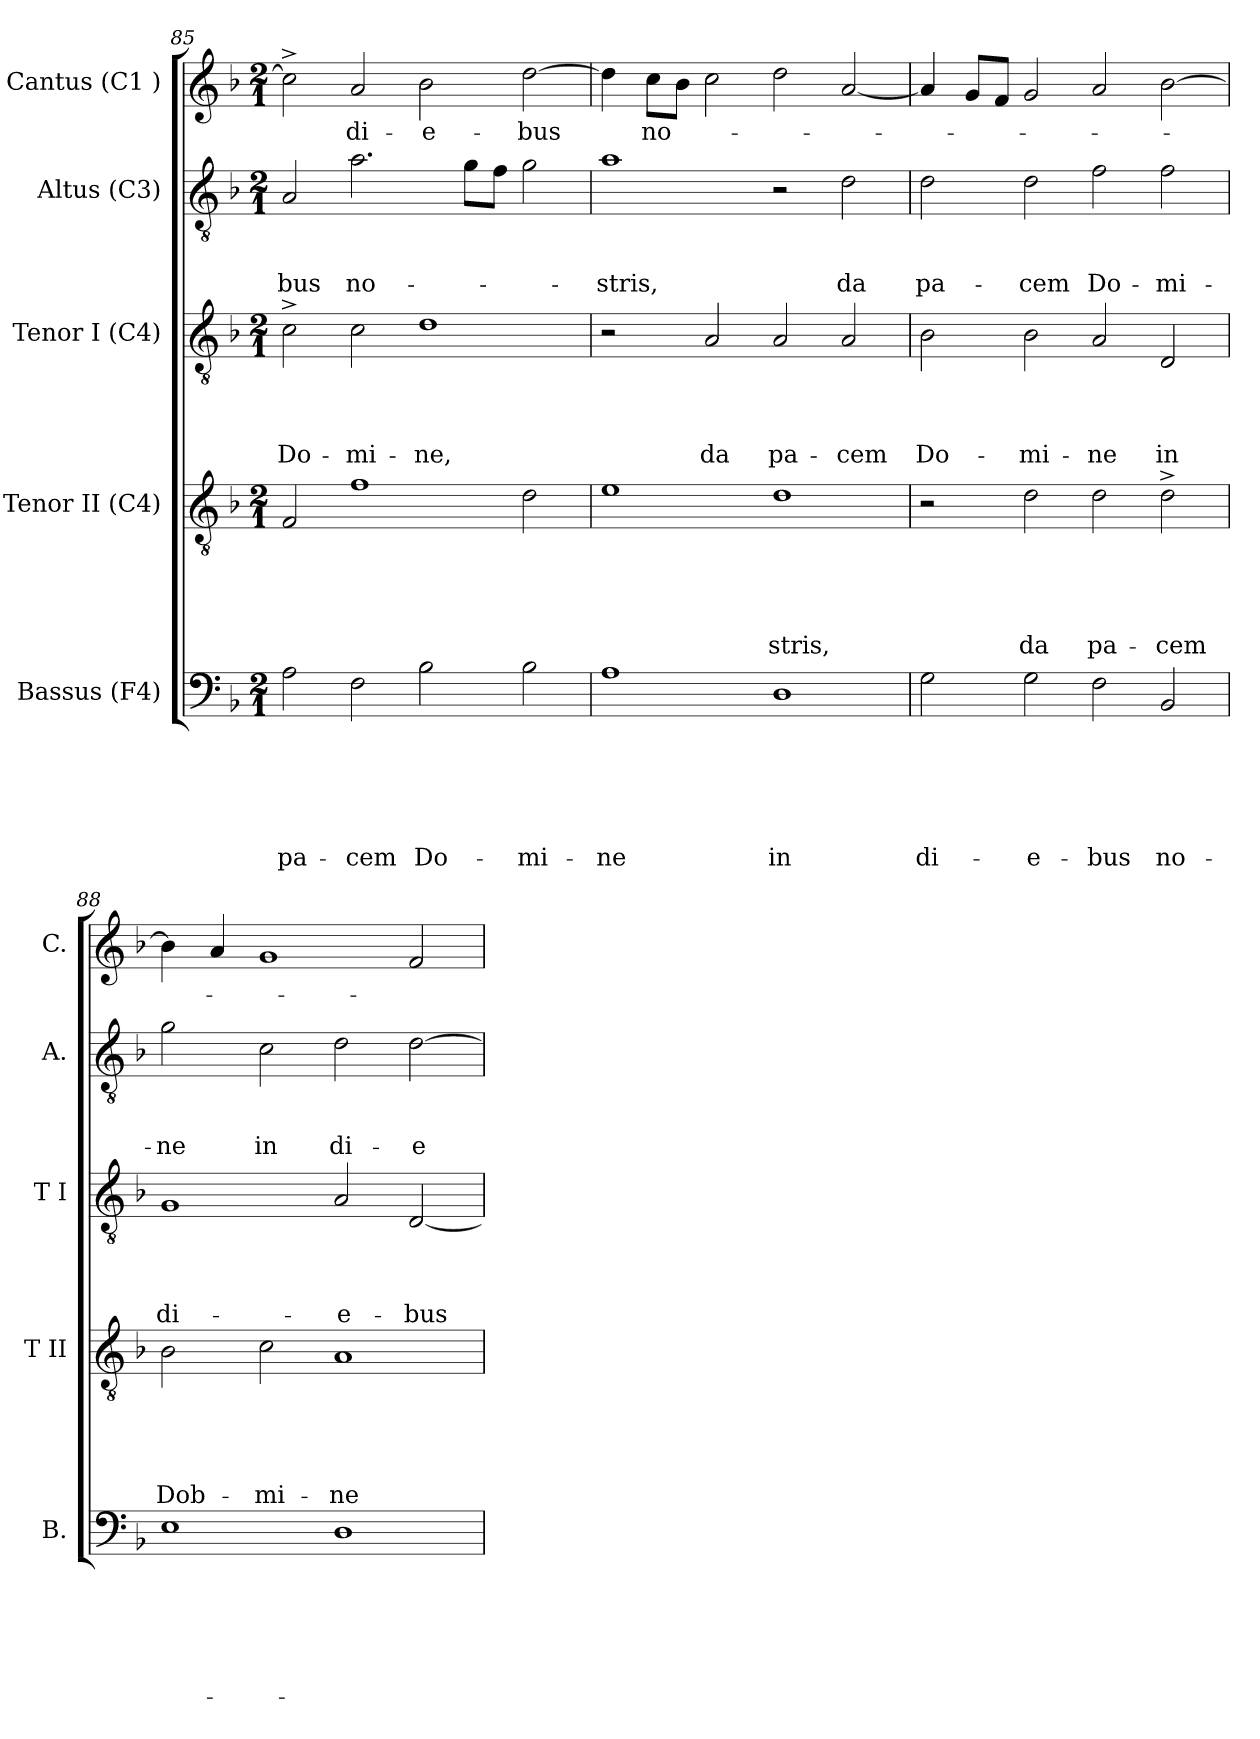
**kern	**text	**text	**text	**text	**text	**text	**kern	**text	**text	**text	**text	**text	**kern	**text	**text	**text	**text	**kern	**text	**text	**text	**kern	**text
*part5	*part5	*part5	*part5	*part5	*part5	*part5	*part4	*part4	*part4	*part4	*part4	*part4	*part3	*part3	*part3	*part3	*part3	*part2	*part2	*part2	*part2	*part1	*part1
*staff5	*staff5	*staff5	*staff5	*staff5	*staff5	*staff5	*staff4	*staff4	*staff4	*staff4	*staff4	*staff4	*staff3	*staff3	*staff3	*staff3	*staff3	*staff2	*staff2	*staff2	*staff2	*staff1	*staff1
*I"Bassus (F4)	*	*	*	*	*	*	*I"Tenor II (C4)	*	*	*	*	*	*I"Tenor I (C4)	*	*	*	*	*I"Altus (C3)	*	*	*	*I"Cantus (C1 )	*
*I'B.	*	*	*	*	*	*	*I'T II	*	*	*	*	*	*I'T I	*	*	*	*	*I'A.	*	*	*	*I'C.	*
!!LO:LB:g=z
*clefF4	*	*	*	*	*	*	*clefGv2	*	*	*	*	*	*clefGv2	*	*	*	*	*clefGv2	*	*	*	*clefG2	*
*k[b-]	*	*	*	*	*	*	*k[b-]	*	*	*	*	*	*k[b-]	*	*	*	*	*k[b-]	*	*	*	*k[b-]	*
*F:	*	*	*	*	*	*	*F:	*	*	*	*	*	*F:	*	*	*	*	*F:	*	*	*	*F:	*
*M2/1	*	*	*	*	*	*	*M2/1	*	*	*	*	*	*M2/1	*	*	*	*	*M2/1	*	*	*	*M2/1	*
=85	=85	=85	=85	=85	=85	=85	=85	=85	=85	=85	=85	=85	=85	=85	=85	=85	=85	=85	=85	=85	=85	=85	=85
!	!	!	!	!	!	!LO:LY:b	!	!	!	!	!	!	!	!	!	!	!LO:LY:b	!	!	!	!LO:LY:b	!	!
2A\	.	.	.	.	.	pa-	2F/	.	.	.	.	.	2c^>\	.	.	.	Do-	2A/	.	.	-bus	2cc^>\]	.
!	!	!	!	!	!	!LO:LY:b	!	!	!	!	!	!	!	!	!	!	!LO:LY:b	!	!	!	!LO:LY:b	!	!LO:LY:b
2F\	.	.	.	.	.	-cem	1f	.	.	.	.	.	2c\	.	.	.	-mi-	2.a\	.	.	no-	2a/	di-
!	!	!	!	!	!	!LO:LY:b	!	!	!	!	!	!	!	!	!	!	!LO:LY:b	!	!	!	!	!	!LO:LY:b
2B-\	.	.	.	.	.	Do-	.	.	.	.	.	.	1d	.	.	.	-ne,	.	.	.	.	2b-\	-e-
.	.	.	.	.	.	.	.	.	.	.	.	.	.	.	.	.	.	8g\L	.	.	.	.	.
.	.	.	.	.	.	.	.	.	.	.	.	.	.	.	.	.	.	8f\J	.	.	.	.	.
!	!	!	!	!	!	!LO:LY:b	!	!	!	!	!	!	!	!	!	!	!	!	!	!	!	!	!LO:LY:b
2B-\	.	.	.	.	.	-mi-	2d\	.	.	.	.	.	.	.	.	.	.	2g\	.	.	.	[>2dd\	-bus
=86	=86	=86	=86	=86	=86	=86	=86	=86	=86	=86	=86	=86	=86	=86	=86	=86	=86	=86	=86	=86	=86	=86	=86
!	!	!	!	!	!	!LO:LY:b	!	!	!	!	!	!	!	!	!	!	!	!	!	!	!LO:LY:b	!	!
1A	.	.	.	.	.	-ne	1e	.	.	.	.	.	2r	.	.	.	.	1a	.	.	-stris,	4dd\]	.
!	!	!	!	!	!	!	!	!	!	!	!	!	!	!	!	!	!	!	!	!	!	!	!LO:LY:b
.	.	.	.	.	.	.	.	.	.	.	.	.	.	.	.	.	.	.	.	.	.	8cc\L	no-
.	.	.	.	.	.	.	.	.	.	.	.	.	.	.	.	.	.	.	.	.	.	8b-\J	.
!	!	!	!	!	!	!	!	!	!	!	!	!	!	!	!	!	!LO:LY:b	!	!	!	!	!	!
.	.	.	.	.	.	.	.	.	.	.	.	.	2A/	.	.	.	da	.	.	.	.	2cc\	.
!	!	!	!	!	!	!LO:LY:b	!	!	!	!	!	!LO:LY:b	!	!	!	!	!LO:LY:b	!	!	!	!	!	!
1D	.	.	.	.	.	in	1d	.	.	.	.	-stris,	2A/	.	.	.	pa-	2r	.	.	.	2dd\	.
!	!	!	!	!	!	!	!	!	!	!	!	!	!	!	!	!	!LO:LY:b	!	!	!	!LO:LY:b	!	!
.	.	.	.	.	.	.	.	.	.	.	.	.	2A/	.	.	.	-cem	2d\	.	.	da	[<2a/	.
=87	=87	=87	=87	=87	=87	=87	=87	=87	=87	=87	=87	=87	=87	=87	=87	=87	=87	=87	=87	=87	=87	=87	=87
!	!	!	!	!	!	!LO:LY:b	!	!	!	!	!	!	!	!	!	!	!LO:LY:b	!	!	!	!LO:LY:b	!	!
2G\	.	.	.	.	.	di-	2r	.	.	.	.	.	2B-\	.	.	.	Do-	2d\	.	.	pa-	4a/]	.
.	.	.	.	.	.	.	.	.	.	.	.	.	.	.	.	.	.	.	.	.	.	8g/L	.
.	.	.	.	.	.	.	.	.	.	.	.	.	.	.	.	.	.	.	.	.	.	8f/J	.
!	!	!	!	!	!	!LO:LY:b	!	!	!	!	!	!LO:LY:b	!	!	!	!	!LO:LY:b	!	!	!	!LO:LY:b	!	!
2G\	.	.	.	.	.	-e-	2d\	.	.	.	.	da	2B-\	.	.	.	-mi-	2d\	.	.	-cem	2g/	.
!	!	!	!	!	!	!LO:LY:b	!	!	!	!	!	!LO:LY:b	!	!	!	!	!LO:LY:b	!	!	!	!LO:LY:b	!	!
2F\	.	.	.	.	.	-bus	2d\	.	.	.	.	pa-	2A/	.	.	.	-ne	2f\	.	.	Do-	2a/	.
!	!	!	!	!	!	!LO:LY:b	!	!	!	!	!	!LO:LY:b	!	!	!	!	!LO:LY:b	!	!	!	!LO:LY:b	!	!
2BB-/	.	.	.	.	.	no-	2d^>\	.	.	.	.	-cem	2D/	.	.	.	in	2f\	.	.	-mi-	[>2b-\	.
=88	=88	=88	=88	=88	=88	=88	=88	=88	=88	=88	=88	=88	=88	=88	=88	=88	=88	=88	=88	=88	=88	=88	=88
!	!	!	!	!	!	!	!	!	!	!	!	!LO:LY:b	!	!	!	!	!LO:LY:b	!	!	!	!LO:LY:b	!	!
1E	.	.	.	.	.	.	2B-\	.	.	.	.	Dob-	1G	.	.	.	di-	2g\	.	.	-ne	4b-\]	.
.	.	.	.	.	.	.	.	.	.	.	.	.	.	.	.	.	.	.	.	.	.	4a/	.
!	!	!	!	!	!	!	!	!	!	!	!	!LO:LY:b	!	!	!	!	!	!	!	!	!LO:LY:b	!	!
.	.	.	.	.	.	.	2c\	.	.	.	.	-mi-	.	.	.	.	.	2c\	.	.	in	1g	.
!	!	!	!	!	!	!	!	!	!	!	!	!LO:LY:b	!	!	!	!	!LO:LY:b	!	!	!	!LO:LY:b	!	!
1D	.	.	.	.	.	.	1A	.	.	.	.	-ne	2A/	.	.	.	-e-	2d\	.	.	di-	.	.
!	!	!	!	!	!	!	!	!	!	!	!	!	!	!	!	!	!LO:LY:b	!	!	!	!LO:LY:b:rj	!	!
.	.	.	.	.	.	.	.	.	.	.	.	.	[<2D/	.	.	.	-bus	[<2d\	.	.	-e-	2f/	.
=	=	=	=	=	=	=	=	=	=	=	=	=	=	=	=	=	=	=	=	=	=	=	=
*-	*-	*-	*-	*-	*-	*-	*-	*-	*-	*-	*-	*-	*-	*-	*-	*-	*-	*-	*-	*-	*-	*-	*-
